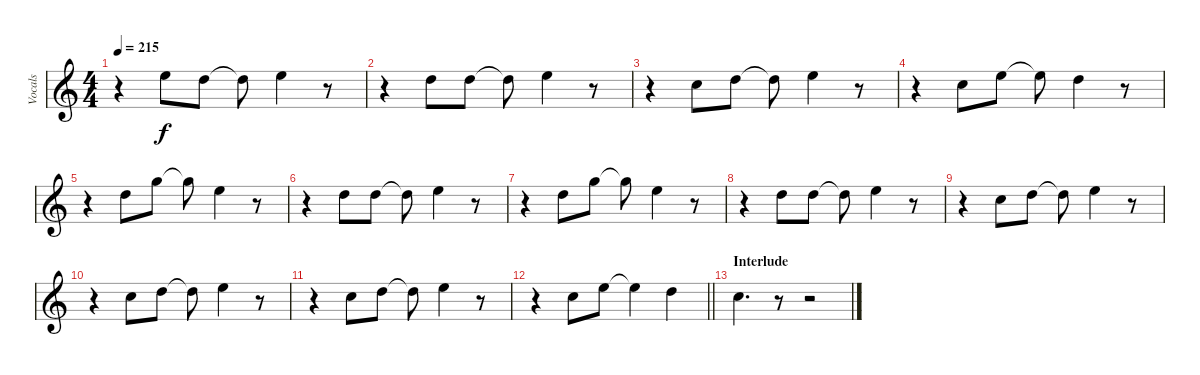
\track ("Vocals" "Vocals") {instrument flute}
\staff {score}
\tuning (E4 B3 G3 D3 A2 E2 B1) {hide}
\ts (4 4)
\tempo 215
\clef g2
\ks c
r.4{dy f} 12.1.8 10.1.8 10.1{t}.8 12.1.4 r.8 |
r.4 10.1.8 10.1.8 10.1{t}.8 12.1.4 r.8 |
r.4 8.1.8 10.1.8 10.1{t}.8 12.1.4 r.8 |
r.4 8.1.8 12.1.8 12.1{t}.8 10.1.4 r.8 |
r.4 10.1.8 15.1.8 15.1{t}.8 12.1.4 r.8 |
r.4 10.1.8 10.1.8 10.1{t}.8 12.1.4 r.8 |
r.4 10.1.8 15.1.8 15.1{t}.8 12.1.4 r.8 |
r.4 10.1.8 10.1.8 10.1{t}.8 12.1.4 r.8 |
r.4 8.1.8 10.1.8 10.1{t}.8 12.1.4 r.8 |
r.4 8.1.8 10.1.8 10.1{t}.8 12.1.4 r.8 |
r.4 8.1.8 10.1.8 10.1{t}.8 12.1.4 r.8 |
\barLineRight lightlight
r.4 8.1.8 12.1.8 12.1{t}.4 10.1.4 |
\section ("" "Interlude")
8.1.4{d} r.8 r.2
